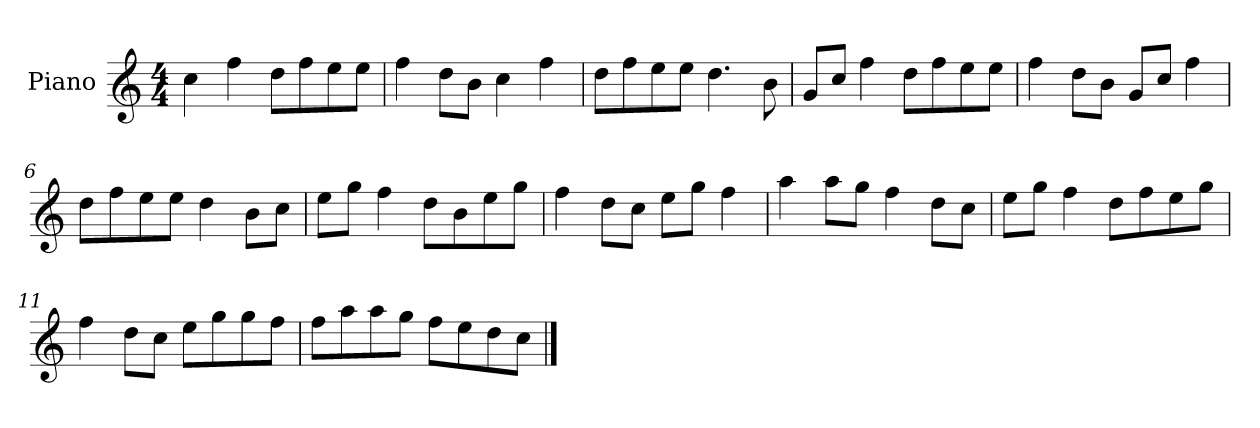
**kern
*part1
*staff1
*I"Piano
*I'P-no
*clefG2
*k[]
*M4/4
*MM90
=1
4cc\
4ff\
8dd\L
8ff\
8ee\
8ee\J
=2
4ff\
8dd\L
8b\J
4cc\
4ff\
=3
8dd\L
8ff\
8ee\
8ee\J
4.dd\
8b\
=4
8g/L
8cc/J
4ff\
8dd\L
8ff\
8ee\
8ee\J
=5
4ff\
8dd\L
8b\J
8g/L
8cc/J
4ff\
=6
8dd\L
8ff\
8ee\
8ee\J
4dd\
8b\L
8cc\J
!!LO:LB:g=z
=7
8ee\L
8gg\J
4ff\
8dd\L
8b\
8ee\
8gg\J
=8
4ff\
8dd\L
8cc\J
8ee\L
8gg\J
4ff\
=9
4aa\
8aa\L
8gg\J
4ff\
8dd\L
8cc\J
=10
8ee\L
8gg\J
4ff\
8dd\L
8ff\
8ee\
8gg\J
=11
4ff\
8dd\L
8cc\J
8ee\L
8gg\
8gg\
8ff\J
=12
8ff\L
8aa\
8aa\
8gg\J
8ff\L
8ee\
8dd\
8cc\J
==
*-
